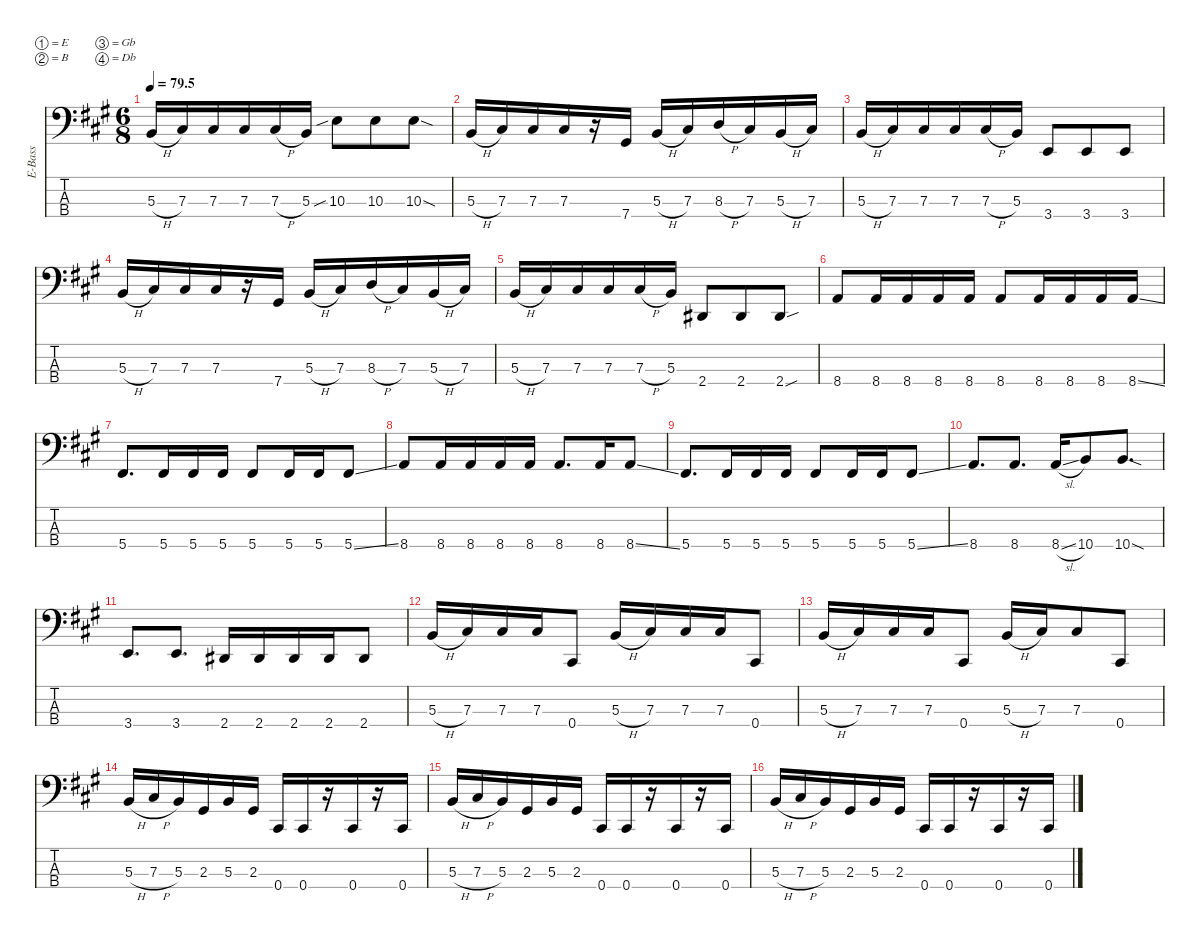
\defaultSystemsLayout 4
\hideDynamics
\bracketExtendMode nobrackets
\otherSystemsTrackNameOrientation horizontal
\track ("Electric Bass" "E-Bass") {instrument electricbassfinger}
\staff {score tabs}
\tuning (E2 B1 Gb1 Db1)
\ts (6 8)
\tempo
79.5
\accidentals auto
\clef f4
\ottava regular
\simile none
\ks a
5.3{h acc forcenatural}.16{dy f beam Up} 7.3{acc #}.16{beam Up} 7.3{acc #}.16{beam Up} 7.3{acc #}.16{beam Up} 7.3{h acc #}.16{beam Up} 5.3{acc forcenatural}.16{beam Up} 10.3{sib acc forcenatural}.8{beam Down} 10.3{acc forcenatural}.8{beam Down} 10.3{sod acc forcenatural}.8{beam Down} |
5.3{h acc forcenatural}.16{beam Up} 7.3{acc #}.16{beam Up} 7.3{acc #}.16{beam Up} 7.3{acc #}.16{beam Up} r.16{beam Up} 7.4{acc #}.16{beam Up} 5.3{h acc forcenatural}.16{beam Up} 7.3{acc #}.16{beam Up} 8.3{h acc forcenatural}.16{beam Up} 7.3{acc #}.16{beam Up} 5.3{h acc forcenatural}.16{beam Up} 7.3{acc #}.16{beam Up} |
5.3{h acc forcenatural}.16{beam Up} 7.3{acc #}.16{beam Up} 7.3{acc #}.16{beam Up} 7.3{acc #}.16{beam Up} 7.3{h acc #}.16{beam Up} 5.3{acc forcenatural}.16{beam Up} 3.4{acc forcenatural}.8{beam Up} 3.4{acc forcenatural}.8{beam Up} 3.4{acc forcenatural}.8{beam Up} |
5.3{h acc forcenatural}.16{beam Up} 7.3{acc #}.16{beam Up} 7.3{acc #}.16{beam Up} 7.3{acc #}.16{beam Up} r.16{beam Up} 7.4{acc #}.16{beam Up} 5.3{h acc forcenatural}.16{beam Up} 7.3{acc #}.16{beam Up} 8.3{h acc forcenatural}.16{beam Up} 7.3{acc #}.16{beam Up} 5.3{h acc forcenatural}.16{beam Up} 7.3{acc #}.16{beam Up} |
5.3{h acc forcenatural}.16{beam Up} 7.3{acc #}.16{beam Up} 7.3{acc #}.16{beam Up} 7.3{acc #}.16{beam Up} 7.3{h acc #}.16{beam Up} 5.3{acc forcenatural}.16{beam Up} 2.4{acc #}.8{beam Up} 2.4{acc #}.8{beam Up} 2.4{sou acc #}.8{beam Up} |
8.4{acc forcenatural}.8{beam Up} 8.4{acc forcenatural}.16{beam Up} 8.4{acc forcenatural}.16{beam Up} 8.4{acc forcenatural}.16{beam Up} 8.4{acc forcenatural}.16{beam Up} 8.4{acc forcenatural}.8{beam Up} 8.4{acc forcenatural}.16{beam Up} 8.4{acc forcenatural}.16{beam Up} 8.4{acc forcenatural}.16{beam Up} 8.4{ss acc forcenatural}.16{beam Up} |
5.4{acc #}.8{d beam Up} 5.4{acc #}.16{beam Up} 5.4{acc #}.16{beam Up} 5.4{acc #}.16{beam Up} 5.4{acc #}.8{beam Up} 5.4{acc #}.16{beam Up} 5.4{acc #}.16{beam Up} 5.4{ss acc #}.8{beam Up} |
8.4{acc forcenatural}.8{beam Up} 8.4{acc forcenatural}.16{beam Up} 8.4{acc forcenatural}.16{beam Up} 8.4{acc forcenatural}.16{beam Up} 8.4{acc forcenatural}.16{beam Up} 8.4{acc forcenatural}.8{d beam Up} 8.4{acc forcenatural}.16{beam Up} 8.4{ss acc forcenatural}.8{beam Up} |
5.4{acc #}.8{d beam Up} 5.4{acc #}.16{beam Up} 5.4{acc #}.16{beam Up} 5.4{acc #}.16{beam Up} 5.4{acc #}.8{beam Up} 5.4{acc #}.16{beam Up} 5.4{acc #}.16{beam Up} 5.4{ss acc #}.8{beam Up} |
8.4{acc forcenatural}.8{d beam Up} 8.4{acc forcenatural}.8{d beam Up} 8.4{sl acc forcenatural}.16{beam Up} 10.4{acc forcenatural}.8{beam Up} 10.4{sod acc forcenatural}.8{d beam Up} |
3.4{acc forcenatural}.8{d beam Up} 3.4{acc forcenatural}.8{d beam Up} 2.4{acc #}.16{beam Up} 2.4{acc #}.16{beam Up} 2.4{acc #}.16{beam Up} 2.4{acc #}.16{beam Up} 2.4{acc #}.8{beam Up} |
5.3{h acc forcenatural}.16{beam Up} 7.3{acc #}.16{beam Up} 7.3{acc #}.16{beam Up} 7.3{acc #}.16{beam Up} 0.4{acc #}.8{beam Up} 5.3{h acc forcenatural}.16{beam Up} 7.3{acc #}.16{beam Up} 7.3{acc #}.16{beam Up} 7.3{acc #}.16{beam Up} 0.4{acc #}.8{beam Up} |
5.3{h acc forcenatural}.16{beam Up} 7.3{acc #}.16{beam Up} 7.3{acc #}.16{beam Up} 7.3{acc #}.16{beam Up} 0.4{acc #}.8{beam Up} 5.3{h acc forcenatural}.16{beam Up} 7.3{acc #}.16{beam Up} 7.3{acc #}.8{beam Up} 0.4{acc #}.8{beam Up} |
5.3{h acc forcenatural}.16{beam Up} 7.3{h acc #}.16{beam Up} 5.3{acc forcenatural}.16{beam Up} 2.3{acc #}.16{beam Up} 5.3{acc forcenatural}.16{beam Up} 2.3{acc #}.16{beam Up} 0.4{acc #}.16{beam Up} 0.4{acc #}.16{beam Up} r.16{beam Up} 0.4{acc #}.16{beam Up} r.16{beam Up} 0.4{acc #}.16{beam Up} |
5.3{h acc forcenatural}.16{beam Up} 7.3{h acc #}.16{beam Up} 5.3{acc forcenatural}.16{beam Up} 2.3{acc #}.16{beam Up} 5.3{acc forcenatural}.16{beam Up} 2.3{acc #}.16{beam Up} 0.4{acc #}.16{beam Up} 0.4{acc #}.16{beam Up} r.16{beam Up} 0.4{acc #}.16{beam Up} r.16{beam Up} 0.4{acc #}.16{beam Up} |
5.3{h acc forcenatural}.16{beam Up} 7.3{h acc #}.16{beam Up} 5.3{acc forcenatural}.16{beam Up} 2.3{acc #}.16{beam Up} 5.3{acc forcenatural}.16{beam Up} 2.3{acc #}.16{beam Up} 0.4{acc #}.16{beam Up} 0.4{acc #}.16{beam Up} r.16{beam Up} 0.4{acc #}.16{beam Up} r.16{beam Up} 0.4{acc #}.16{beam Up}
